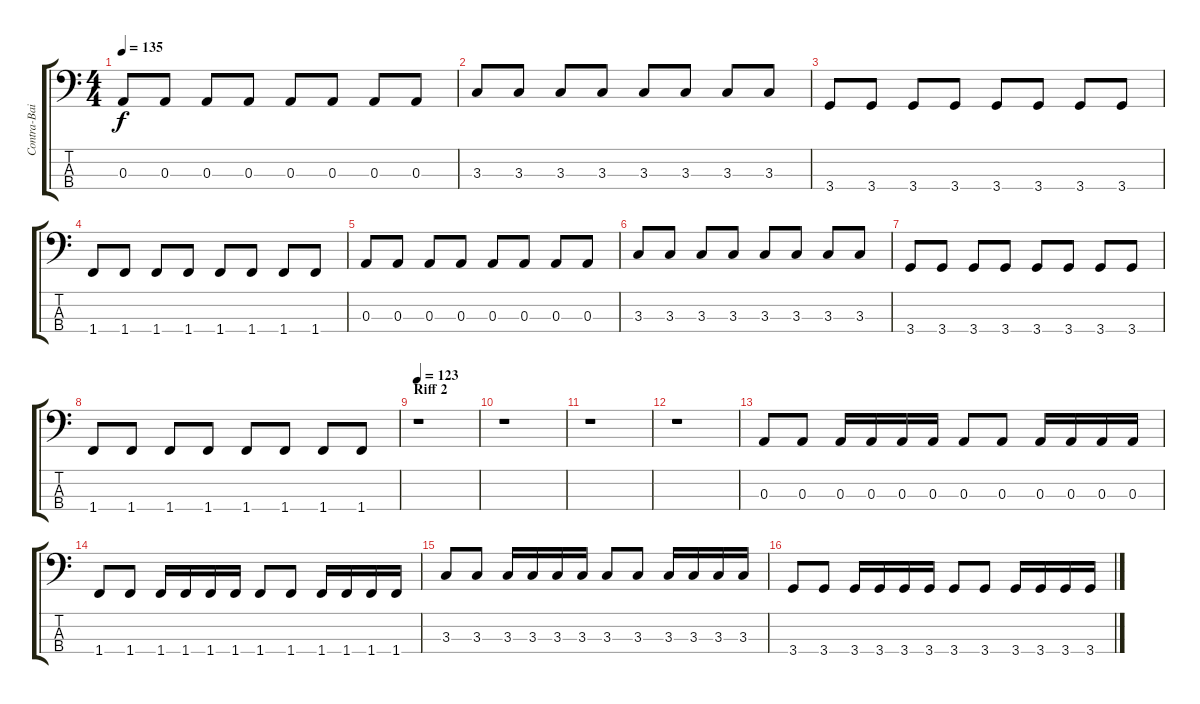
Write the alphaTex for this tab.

\track ("Contra-Baixo" "Contra-Bai") {instrument electricbassfinger}
\staff {score tabs}
\tuning (G2 D2 A1 E1) {hide}
\ts (4 4)
\tempo 135
\clef f4
\ks c
0.3.8{dy f} 0.3.8 0.3.8 0.3.8 0.3.8 0.3.8 0.3.8 0.3.8 |
3.3.8 3.3.8 3.3.8 3.3.8 3.3.8 3.3.8 3.3.8 3.3.8 |
3.4.8 3.4.8 3.4.8 3.4.8 3.4.8 3.4.8 3.4.8 3.4.8 |
1.4.8 1.4.8 1.4.8 1.4.8 1.4.8 1.4.8 1.4.8 1.4.8 |
0.3.8 0.3.8 0.3.8 0.3.8 0.3.8 0.3.8 0.3.8 0.3.8 |
3.3.8 3.3.8 3.3.8 3.3.8 3.3.8 3.3.8 3.3.8 3.3.8 |
3.4.8 3.4.8 3.4.8 3.4.8 3.4.8 3.4.8 3.4.8 3.4.8 |
1.4.8 1.4.8 1.4.8 1.4.8 1.4.8 1.4.8 1.4.8 1.4.8 |
\section ("" "Riff 2")
\tempo 123
r.1 |
r.1 |
r.1 |
r.1 |
0.3.8 0.3.8 0.3.16 0.3.16 0.3.16 0.3.16 0.3.8 0.3.8 0.3.16 0.3.16 0.3.16 0.3.16 |
1.4.8 1.4.8 1.4.16 1.4.16 1.4.16 1.4.16 1.4.8 1.4.8 1.4.16 1.4.16 1.4.16 1.4.16 |
3.3.8 3.3.8 3.3.16 3.3.16 3.3.16 3.3.16 3.3.8 3.3.8 3.3.16 3.3.16 3.3.16 3.3.16 |
3.4.8 3.4.8 3.4.16 3.4.16 3.4.16 3.4.16 3.4.8 3.4.8 3.4.16 3.4.16 3.4.16 3.4.16
